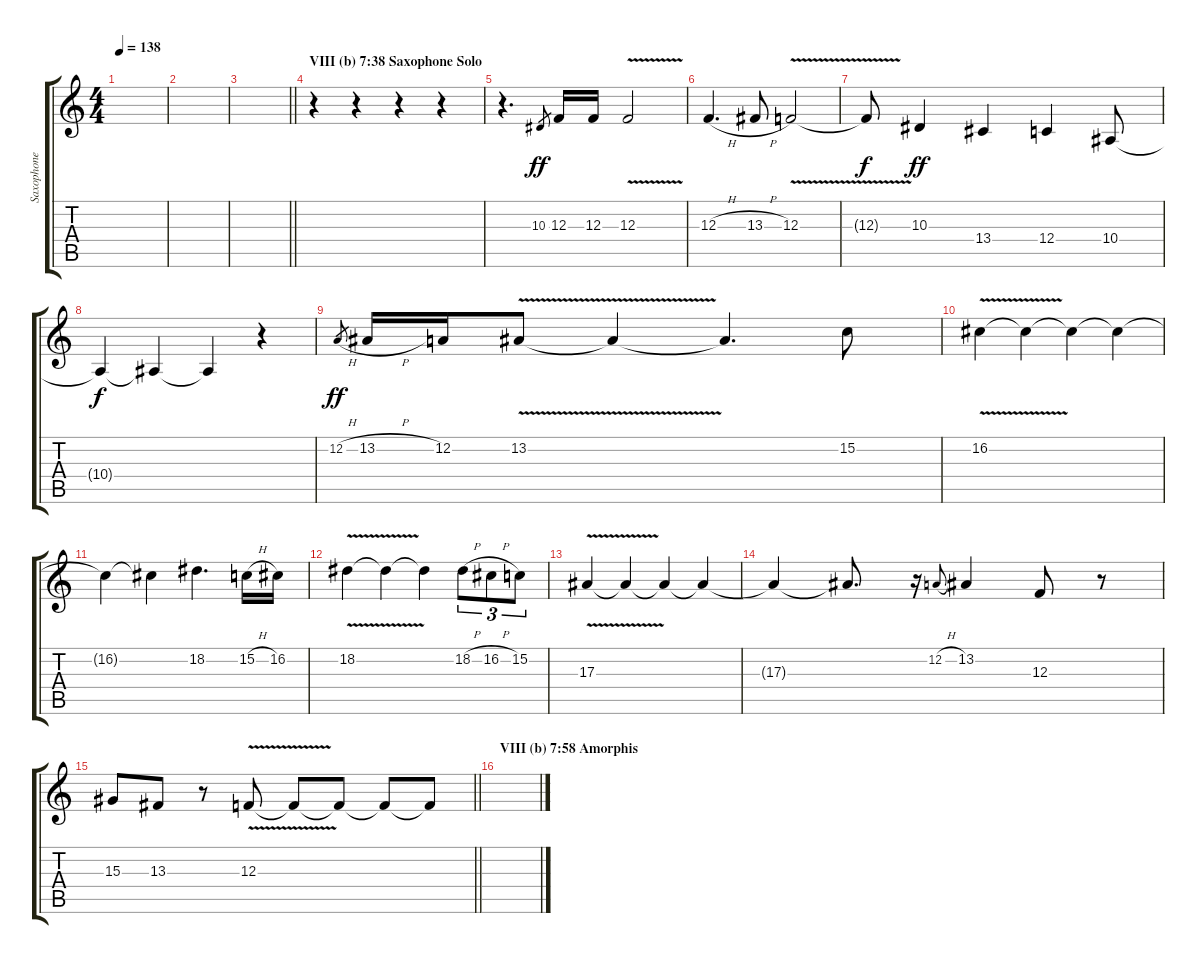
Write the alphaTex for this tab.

\track ("Saxophone" "Saxophone") {instrument altosax}
\staff {score tabs}
\tuning (D4 A3 F3 C3 G2 D2) {hide}
\ts (4 4)
\tempo 138
\clef g2
\ks c
|
|
\barLineRight lightlight
|
\section ("" "VIII (b) 7:38 Saxophone Solo")
r.4{volume 13} r.4 r.4 r.4 |
r.4{d} 10.3.8{gr dy ff} 12.3.16 12.3.16 12.3{v}.2 |
12.3{h}.4{d} 13.3{h}.8 12.3{v}.2 |
12.3{t}.8{dy f} 10.3.4{dy ff} 13.4.4 12.4.4 10.4.8 |
10.4{t}.4{dy f} 10.4{t}.4 10.4{t}.4 r.4 |
12.2{h}.8{gr dy ff} 13.2{h}.16 12.2.16 13.2{v}.8 13.2{t}.4 13.2{t}.4{d} 15.2.8 |
16.2{v}.4 16.2{t}.4 16.2{t}.4 16.2{t}.4 |
16.2{t}.4 16.2{t}.4 18.2.4{d} 15.2{h}.16 16.2.16 |
18.2{v}.4 18.2{t}.4 18.2{t}.4 18.2{h}.8{tu (3 2)} 16.2{h}.8{tu (3 2)} 15.2.8{tu (3 2)} |
17.3{v}.4 17.3{t}.4 17.3{t}.4 17.3{t}.4 |
17.3{t}.4 17.3{t}.8{d} r.16 12.2{h}.8{gr onbeat} 13.2.4 12.3.8 r.8 |
\barLineRight lightlight
15.3.8 13.3.8 r.8 12.3{v}.8 12.3{t}.8 12.3{t}.8 12.3{t}.8 12.3{t}.8 |
\section ("" "VIII (b) 7:58 Amorphis")
